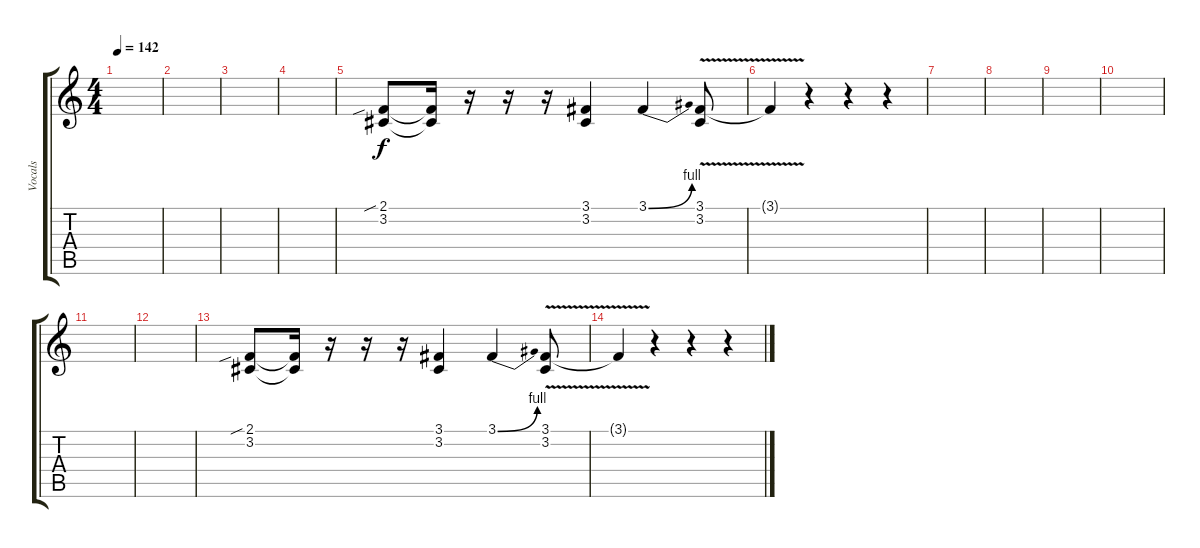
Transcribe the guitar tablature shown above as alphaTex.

\track ("Vocals" "Vocals") {instrument accordion}
\staff {score tabs}
\tuning (Eb4 Bb3 Gb3 Db3 Ab2 Eb2) {hide}
\ts (4 4)
\tempo 142
\clef g2
\ks c
|
|
|
|
(2.1{sib} 3.2).8 (2.1{t} 3.2{t}).16 r.16 r.16 r.16 (3.1 3.2).4 3.1{be (bend 0 0 60 4)}.4 (3.1{v} 3.2{v}).8 |
3.1{t}.4 r.4 r.4 r.4 |
|
|
|
|
|
|
(2.1{sib} 3.2).8 (2.1{t} 3.2{t}).16 r.16 r.16 r.16 (3.1 3.2).4 3.1{be (bend 0 0 60 4)}.4 (3.1{v} 3.2{v}).8 |
3.1{t}.4 r.4 r.4 r.4
